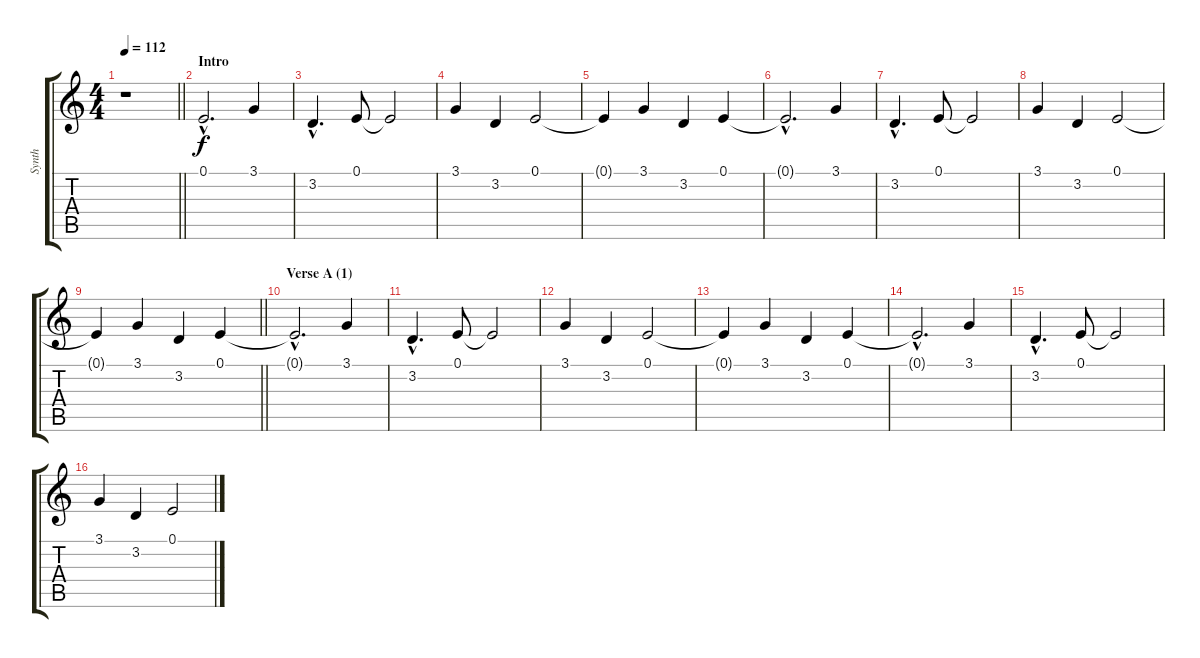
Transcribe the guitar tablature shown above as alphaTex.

\track ("Synth" "Synth") {instrument musicbox}
\staff {score tabs}
\tuning (E4 B3 G3 D3 A2 E2) {hide}
\ts (4 4)
\tempo 112
\clef g2
\barLineRight lightlight
\ks c
r.1{dy f instrument musicbox} |
\section ("" "Intro")
0.1{hac}.2{d} 3.1.4 |
3.2{hac}.4{d} 0.1.8 0.1{t}.2 |
3.1.4 3.2.4 0.1.2 |
0.1{t}.4 3.1.4 3.2.4 0.1.4 |
0.1{hac t}.2{d} 3.1.4 |
3.2{hac}.4{d} 0.1.8 0.1{t}.2 |
3.1.4 3.2.4 0.1.2 |
\barLineRight lightlight
0.1{t}.4 3.1.4 3.2.4 0.1.4 |
\section ("" "Verse A (1)")
0.1{hac t}.2{d} 3.1.4 |
3.2{hac}.4{d} 0.1.8 0.1{t}.2 |
3.1.4 3.2.4 0.1.2 |
0.1{t}.4 3.1.4 3.2.4 0.1.4 |
0.1{hac t}.2{d} 3.1.4 |
3.2{hac}.4{d} 0.1.8 0.1{t}.2 |
3.1.4 3.2.4 0.1.2
